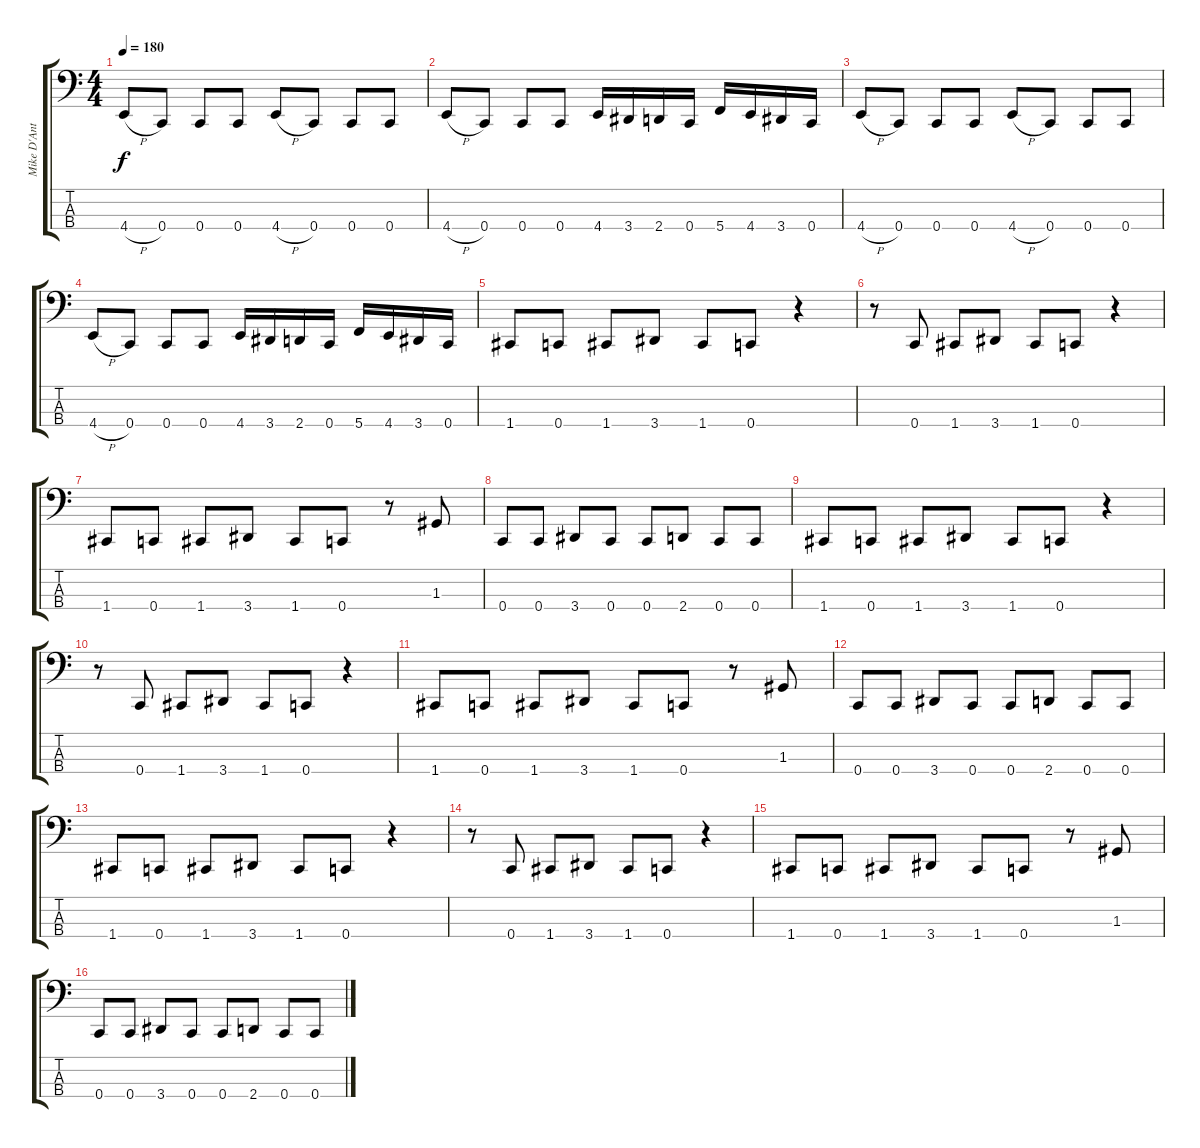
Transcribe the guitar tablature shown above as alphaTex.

\track ("Mike D'Antonio" "Mike D'Ant") {instrument electricbasspick}
\staff {score tabs}
\tuning (F2 C2 G1 C1) {hide}
\ts (4 4)
\tempo 180
\clef f4
\ks c
4.4{h}.8{dy f} 0.4.8 0.4.8 0.4.8 4.4{h}.8 0.4.8 0.4.8 0.4.8 |
4.4{h}.8 0.4.8 0.4.8 0.4.8 4.4.16 3.4.16 2.4.16 0.4.16 5.4.16 4.4.16 3.4.16 0.4.16 |
4.4{h}.8 0.4.8 0.4.8 0.4.8 4.4{h}.8 0.4.8 0.4.8 0.4.8 |
4.4{h}.8 0.4.8 0.4.8 0.4.8 4.4.16 3.4.16 2.4.16 0.4.16 5.4.16 4.4.16 3.4.16 0.4.16 |
1.4.8 0.4.8 1.4.8 3.4.8 1.4.8 0.4.8 r.4 |
r.8 0.4.8 1.4.8 3.4.8 1.4.8 0.4.8 r.4 |
1.4.8 0.4.8 1.4.8 3.4.8 1.4.8 0.4.8 r.8 1.3.8 |
0.4.8 0.4.8 3.4.8 0.4.8 0.4.8 2.4.8 0.4.8 0.4.8 |
1.4.8 0.4.8 1.4.8 3.4.8 1.4.8 0.4.8 r.4 |
r.8 0.4.8 1.4.8 3.4.8 1.4.8 0.4.8 r.4 |
1.4.8 0.4.8 1.4.8 3.4.8 1.4.8 0.4.8 r.8 1.3.8 |
0.4.8 0.4.8 3.4.8 0.4.8 0.4.8 2.4.8 0.4.8 0.4.8 |
1.4.8 0.4.8 1.4.8 3.4.8 1.4.8 0.4.8 r.4 |
r.8 0.4.8 1.4.8 3.4.8 1.4.8 0.4.8 r.4 |
1.4.8 0.4.8 1.4.8 3.4.8 1.4.8 0.4.8 r.8 1.3.8 |
0.4.8 0.4.8 3.4.8 0.4.8 0.4.8 2.4.8 0.4.8 0.4.8
